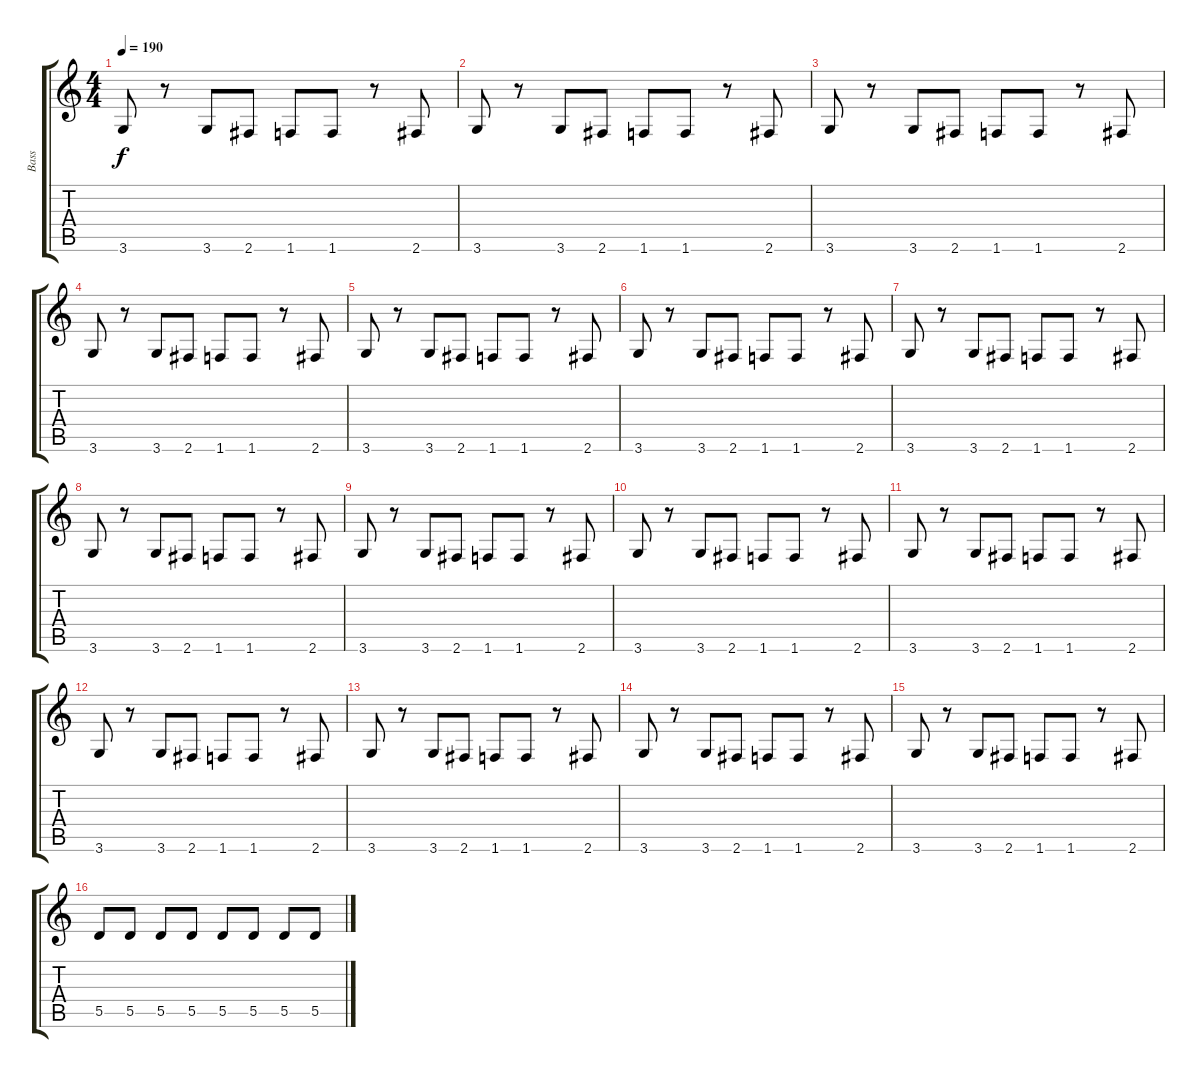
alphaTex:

\track ("Bass" "Bass") {instrument electricbasspick}
\staff {score tabs}
\tuning (E4 B3 G3 D3 A2 E2) {hide}
\ts (4 4)
\tempo 190
\clef g2
\ks c
3.6.8{dy f} r.8 3.6.8 2.6.8 1.6.8 1.6.8 r.8 2.6.8 |
3.6.8 r.8 3.6.8 2.6.8 1.6.8 1.6.8 r.8 2.6.8 |
3.6.8 r.8 3.6.8 2.6.8 1.6.8 1.6.8 r.8 2.6.8 |
3.6.8 r.8 3.6.8 2.6.8 1.6.8 1.6.8 r.8 2.6.8 |
3.6.8 r.8 3.6.8 2.6.8 1.6.8 1.6.8 r.8 2.6.8 |
3.6.8 r.8 3.6.8 2.6.8 1.6.8 1.6.8 r.8 2.6.8 |
3.6.8 r.8 3.6.8 2.6.8 1.6.8 1.6.8 r.8 2.6.8 |
3.6.8 r.8 3.6.8 2.6.8 1.6.8 1.6.8 r.8 2.6.8 |
3.6.8 r.8 3.6.8 2.6.8 1.6.8 1.6.8 r.8 2.6.8 |
3.6.8 r.8 3.6.8 2.6.8 1.6.8 1.6.8 r.8 2.6.8 |
3.6.8 r.8 3.6.8 2.6.8 1.6.8 1.6.8 r.8 2.6.8 |
3.6.8 r.8 3.6.8 2.6.8 1.6.8 1.6.8 r.8 2.6.8 |
3.6.8 r.8 3.6.8 2.6.8 1.6.8 1.6.8 r.8 2.6.8 |
3.6.8 r.8 3.6.8 2.6.8 1.6.8 1.6.8 r.8 2.6.8 |
3.6.8 r.8 3.6.8 2.6.8 1.6.8 1.6.8 r.8 2.6.8 |
5.5.8 5.5.8 5.5.8 5.5.8 5.5.8 5.5.8 5.5.8 5.5.8
